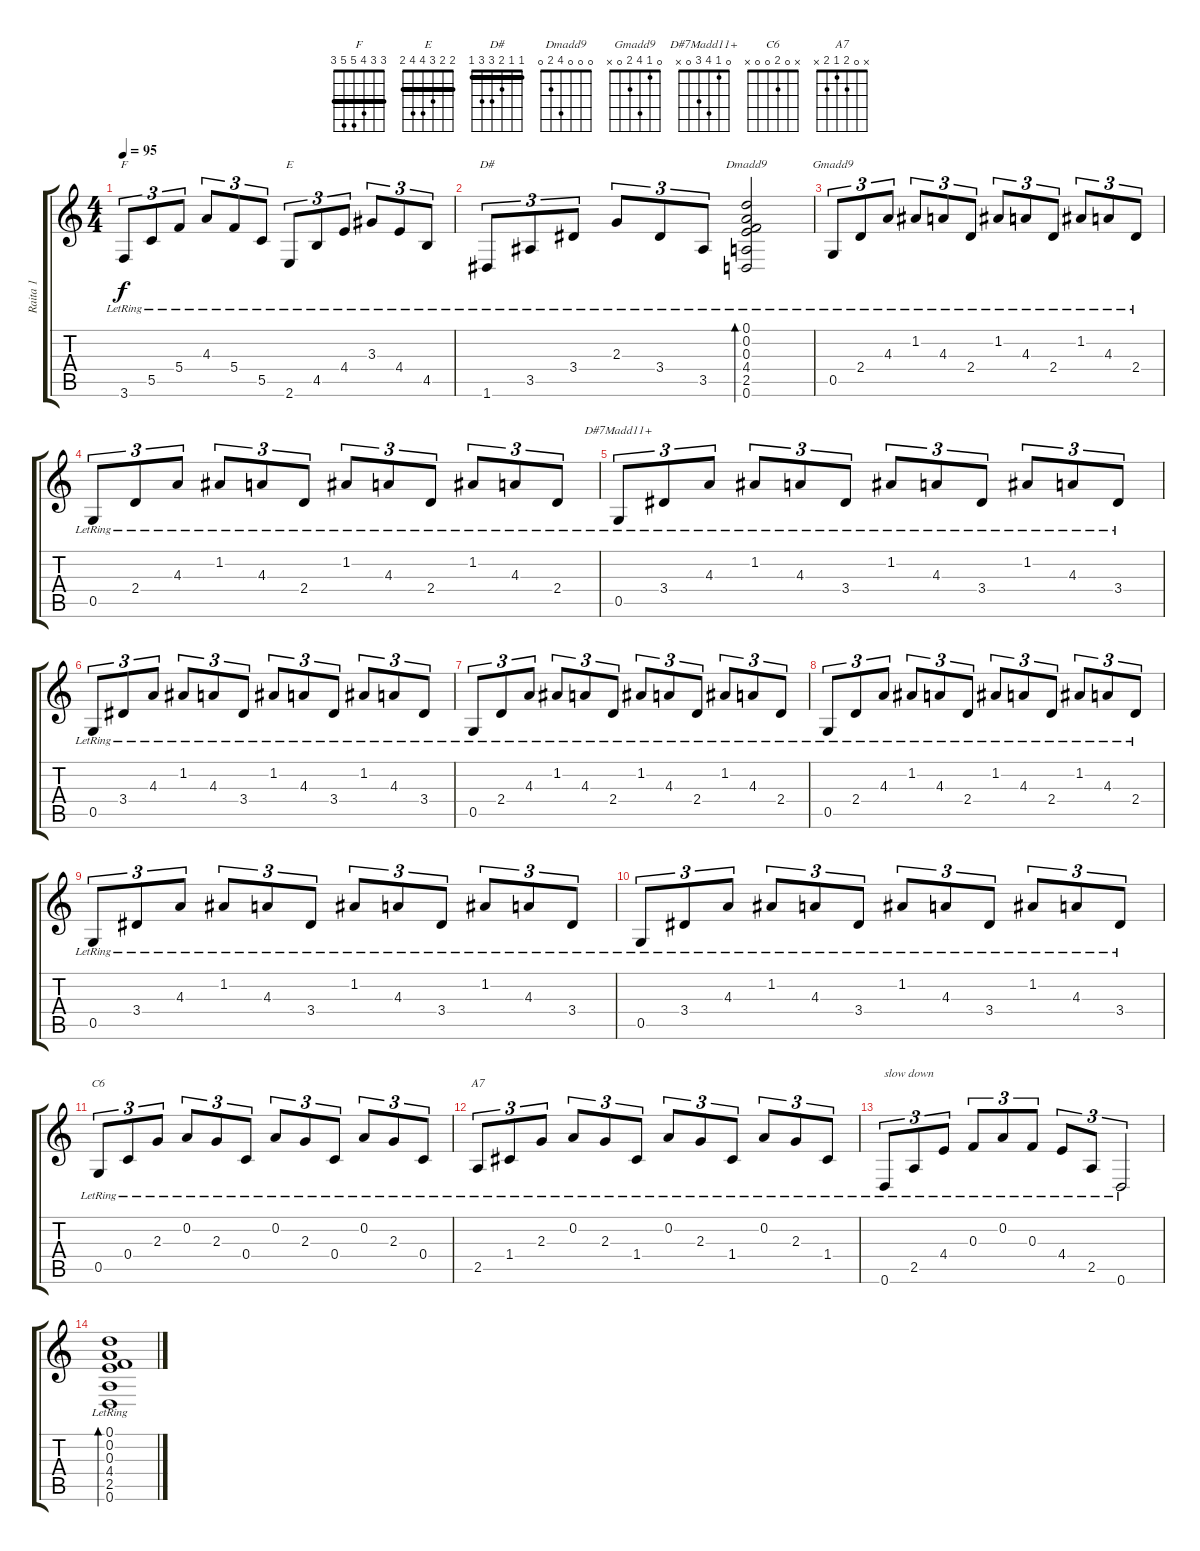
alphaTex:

\track ("Raita 1" "Raita 1") {instrument acousticguitarsteel}
\staff {score tabs}
\tuning (D4 A3 F3 C3 G2 D2) {hide}
\chord ("F" 3 3 4 5 5 3) {barre 3}
\chord ("E" 2 2 3 4 4 2) {barre 2}
\chord ("D#" 1 1 2 3 3 1) {barre 1}
\chord ("Dmadd9" 0 0 0 4 2 0)
\chord ("Gmadd9" 0 1 4 2 0 x)
\chord ("D#7Madd11+" 0 1 4 3 0 x)
\chord ("C6" x 0 2 0 0 x)
\chord ("A7" x 0 2 1 2 x)
\ts (4 4)
\tempo 95
\clef g2
\ks c
3.6{lr}.8{tu (3 2) ch "F" dy f} 5.5{lr}.8{tu (3 2)} 5.4{lr}.8{tu (3 2)} 4.3{lr}.8{tu (3 2)} 5.4{lr}.8{tu (3 2)} 5.5{lr}.8{tu (3 2)} 2.6{lr}.8{tu (3 2) ch "E"} 4.5{lr}.8{tu (3 2)} 4.4{lr}.8{tu (3 2)} 3.3{lr}.8{tu (3 2)} 4.4{lr}.8{tu (3 2)} 4.5{lr}.8{tu (3 2)} |
1.6{lr}.8{tu (3 2) ch "D#"} 3.5{lr}.8{tu (3 2)} 3.4{lr}.8{tu (3 2)} 2.3{lr}.8{tu (3 2)} 3.4{lr}.8{tu (3 2)} 3.5{lr}.8{tu (3 2)} (0.1{lr} 0.2{lr} 0.3{lr} 4.4{lr} 2.5{lr} 0.6{lr}).2{bd 120 ch "Dmadd9"} |
0.5{lr}.8{tu (3 2) ch "Gmadd9"} 2.4{lr}.8{tu (3 2)} 4.3{lr}.8{tu (3 2)} 1.2{lr}.8{tu (3 2)} 4.3{lr}.8{tu (3 2)} 2.4{lr}.8{tu (3 2)} 1.2{lr}.8{tu (3 2)} 4.3{lr}.8{tu (3 2)} 2.4{lr}.8{tu (3 2)} 1.2{lr}.8{tu (3 2)} 4.3{lr}.8{tu (3 2)} 2.4{lr}.8{tu (3 2)} |
0.5{lr}.8{tu (3 2)} 2.4{lr}.8{tu (3 2)} 4.3{lr}.8{tu (3 2)} 1.2{lr}.8{tu (3 2)} 4.3{lr}.8{tu (3 2)} 2.4{lr}.8{tu (3 2)} 1.2{lr}.8{tu (3 2)} 4.3{lr}.8{tu (3 2)} 2.4{lr}.8{tu (3 2)} 1.2{lr}.8{tu (3 2)} 4.3{lr}.8{tu (3 2)} 2.4{lr}.8{tu (3 2)} |
0.5{lr}.8{tu (3 2) ch "D#7Madd11+"} 3.4{lr}.8{tu (3 2)} 4.3{lr}.8{tu (3 2)} 1.2{lr}.8{tu (3 2)} 4.3{lr}.8{tu (3 2)} 3.4{lr}.8{tu (3 2)} 1.2{lr}.8{tu (3 2)} 4.3{lr}.8{tu (3 2)} 3.4{lr}.8{tu (3 2)} 1.2{lr}.8{tu (3 2)} 4.3{lr}.8{tu (3 2)} 3.4{lr}.8{tu (3 2)} |
0.5{lr}.8{tu (3 2)} 3.4{lr}.8{tu (3 2)} 4.3{lr}.8{tu (3 2)} 1.2{lr}.8{tu (3 2)} 4.3{lr}.8{tu (3 2)} 3.4{lr}.8{tu (3 2)} 1.2{lr}.8{tu (3 2)} 4.3{lr}.8{tu (3 2)} 3.4{lr}.8{tu (3 2)} 1.2{lr}.8{tu (3 2)} 4.3{lr}.8{tu (3 2)} 3.4{lr}.8{tu (3 2)} |
0.5{lr}.8{tu (3 2)} 2.4{lr}.8{tu (3 2)} 4.3{lr}.8{tu (3 2)} 1.2{lr}.8{tu (3 2)} 4.3{lr}.8{tu (3 2)} 2.4{lr}.8{tu (3 2)} 1.2{lr}.8{tu (3 2)} 4.3{lr}.8{tu (3 2)} 2.4{lr}.8{tu (3 2)} 1.2{lr}.8{tu (3 2)} 4.3{lr}.8{tu (3 2)} 2.4{lr}.8{tu (3 2)} |
0.5{lr}.8{tu (3 2)} 2.4{lr}.8{tu (3 2)} 4.3{lr}.8{tu (3 2)} 1.2{lr}.8{tu (3 2)} 4.3{lr}.8{tu (3 2)} 2.4{lr}.8{tu (3 2)} 1.2{lr}.8{tu (3 2)} 4.3{lr}.8{tu (3 2)} 2.4{lr}.8{tu (3 2)} 1.2{lr}.8{tu (3 2)} 4.3{lr}.8{tu (3 2)} 2.4{lr}.8{tu (3 2)} |
0.5{lr}.8{tu (3 2)} 3.4{lr}.8{tu (3 2)} 4.3{lr}.8{tu (3 2)} 1.2{lr}.8{tu (3 2)} 4.3{lr}.8{tu (3 2)} 3.4{lr}.8{tu (3 2)} 1.2{lr}.8{tu (3 2)} 4.3{lr}.8{tu (3 2)} 3.4{lr}.8{tu (3 2)} 1.2{lr}.8{tu (3 2)} 4.3{lr}.8{tu (3 2)} 3.4{lr}.8{tu (3 2)} |
0.5{lr}.8{tu (3 2)} 3.4{lr}.8{tu (3 2)} 4.3{lr}.8{tu (3 2)} 1.2{lr}.8{tu (3 2)} 4.3{lr}.8{tu (3 2)} 3.4{lr}.8{tu (3 2)} 1.2{lr}.8{tu (3 2)} 4.3{lr}.8{tu (3 2)} 3.4{lr}.8{tu (3 2)} 1.2{lr}.8{tu (3 2)} 4.3{lr}.8{tu (3 2)} 3.4{lr}.8{tu (3 2)} |
0.5{lr}.8{tu (3 2) ch "C6"} 0.4{lr}.8{tu (3 2)} 2.3{lr}.8{tu (3 2)} 0.2{lr}.8{tu (3 2)} 2.3{lr}.8{tu (3 2)} 0.4{lr}.8{tu (3 2)} 0.2{lr}.8{tu (3 2)} 2.3{lr}.8{tu (3 2)} 0.4{lr}.8{tu (3 2)} 0.2{lr}.8{tu (3 2)} 2.3{lr}.8{tu (3 2)} 0.4{lr}.8{tu (3 2)} |
2.5{lr}.8{tu (3 2) ch "A7"} 1.4{lr}.8{tu (3 2)} 2.3{lr}.8{tu (3 2)} 0.2{lr}.8{tu (3 2)} 2.3{lr}.8{tu (3 2)} 1.4{lr}.8{tu (3 2)} 0.2{lr}.8{tu (3 2)} 2.3{lr}.8{tu (3 2)} 1.4{lr}.8{tu (3 2)} 0.2{lr}.8{tu (3 2)} 2.3{lr}.8{tu (3 2)} 1.4{lr}.8{tu (3 2)} |
0.6{lr}.8{tu (3 2) txt "slow down"} 2.5{lr}.8{tu (3 2)} 4.4{lr}.8{tu (3 2)} 0.3{lr}.8{tu (3 2)} 0.2{lr}.8{tu (3 2)} 0.3{lr}.8{tu (3 2)} 4.4{lr}.8{tu (3 2)} 2.5{lr}.8{tu (3 2)} 0.6{lr}.2{tu (3 2)} |
(0.1{lr} 0.2{lr} 0.3{lr} 4.4{lr} 2.5{lr} 0.6{lr}).1{bd 240}
